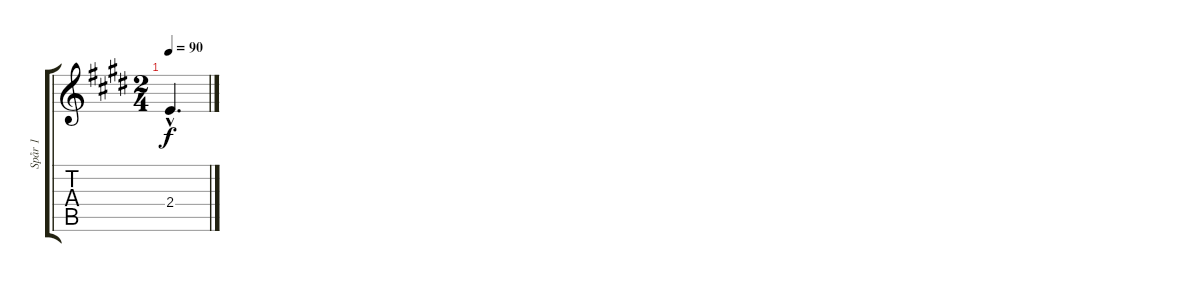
\track ("Spår 1" "Spår 1") {instrument acousticguitarnylon}
\staff {score tabs}
\tuning (E4 B3 G3 D3 A2 E2) {hide}
\ts (2 4)
\tempo 90
\clef g2
\ks e
2.4{hac}.4{d dy f}
